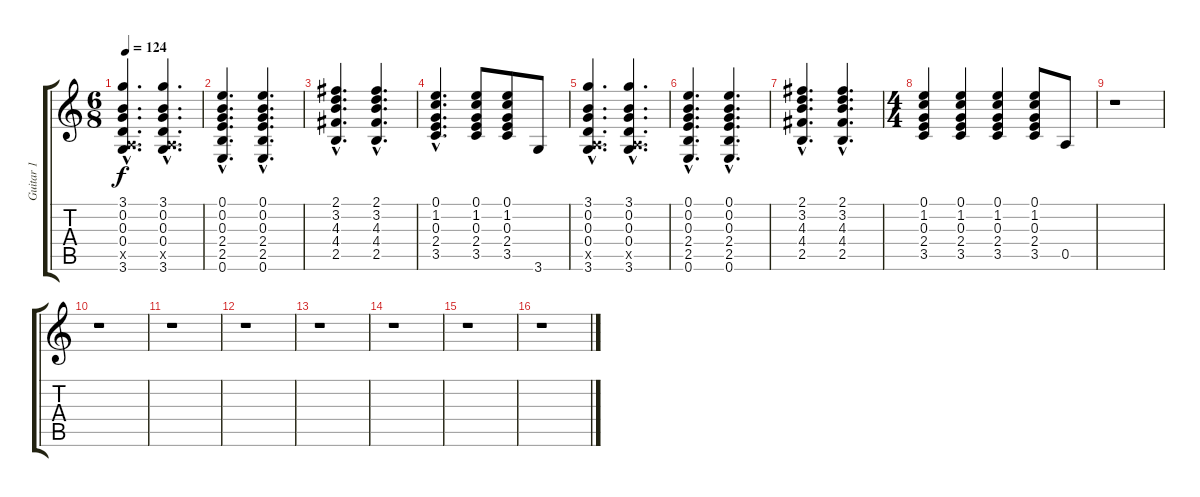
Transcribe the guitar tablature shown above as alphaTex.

\track ("Guitar 1" "Guitar 1") {instrument acousticguitarsteel}
\staff {score tabs}
\tuning (E4 B3 G3 D3 A2 E2) {hide}
\ts (6 8)
\tempo 124
\clef g2
\ks c
(3.1{hac} 0.2{hac} 0.3{hac} 0.4{hac} 0.5{hac x} 3.6{hac}).4{d dy f instrument acousticguitarsteel} (3.1{hac} 0.2{hac} 0.3{hac} 0.4{hac} 0.5{hac x} 3.6{hac}).4{d} |
(0.1{hac} 0.2{hac} 0.3{hac} 2.4{hac} 2.5{hac} 0.6{hac}).4{d} (0.1{hac} 0.2{hac} 0.3{hac} 2.4{hac} 2.5{hac} 0.6{hac}).4{d} |
(2.1{hac} 3.2{hac} 4.3{hac} 4.4{hac} 2.5{hac}).4{d} (2.1{hac} 3.2{hac} 4.3{hac} 4.4{hac} 2.5{hac}).4{d} |
(0.1{hac} 1.2{hac} 0.3{hac} 2.4{hac} 3.5{hac}).4{d} (0.1 1.2 0.3 2.4 3.5).8 (0.1 1.2 0.3 2.4 3.5).8 3.6.8 |
(3.1{hac} 0.2{hac} 0.3{hac} 0.4{hac} 0.5{hac x} 3.6{hac}).4{d} (3.1{hac} 0.2{hac} 0.3{hac} 0.4{hac} 0.5{hac x} 3.6{hac}).4{d} |
(0.1{hac} 0.2{hac} 0.3{hac} 2.4{hac} 2.5{hac} 0.6{hac}).4{d} (0.1{hac} 0.2{hac} 0.3{hac} 2.4{hac} 2.5{hac} 0.6{hac}).4{d} |
(2.1{hac} 3.2{hac} 4.3{hac} 4.4{hac} 2.5{hac}).4{d} (2.1{hac} 3.2{hac} 4.3{hac} 4.4{hac} 2.5{hac}).4{d} |
\ts (4 4)
(0.1 1.2 0.3 2.4 3.5).4 (0.1 1.2 0.3 2.4 3.5).4 (0.1 1.2 0.3 2.4 3.5).4 (0.1 1.2 0.3 2.4 3.5).8 0.5.8 |
r.1 |
r.1 |
r.1 |
r.1 |
r.1 |
r.1 |
r.1 |
r.1
